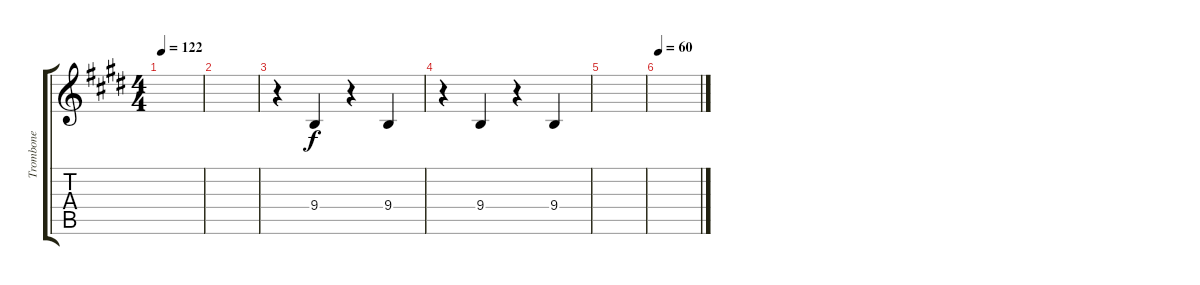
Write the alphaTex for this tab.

\track ("Trombone" "Trombone") {instrument trombone}
\staff {score tabs}
\tuning (E4 B3 G3 D3 A2 E2) {hide}
\ts (4 4)
\tempo 122
\clef g2
\ks e
|
|
r.4 9.4.4 r.4 9.4.4 |
r.4 9.4.4 r.4 9.4.4 |
|
\tempo 60
